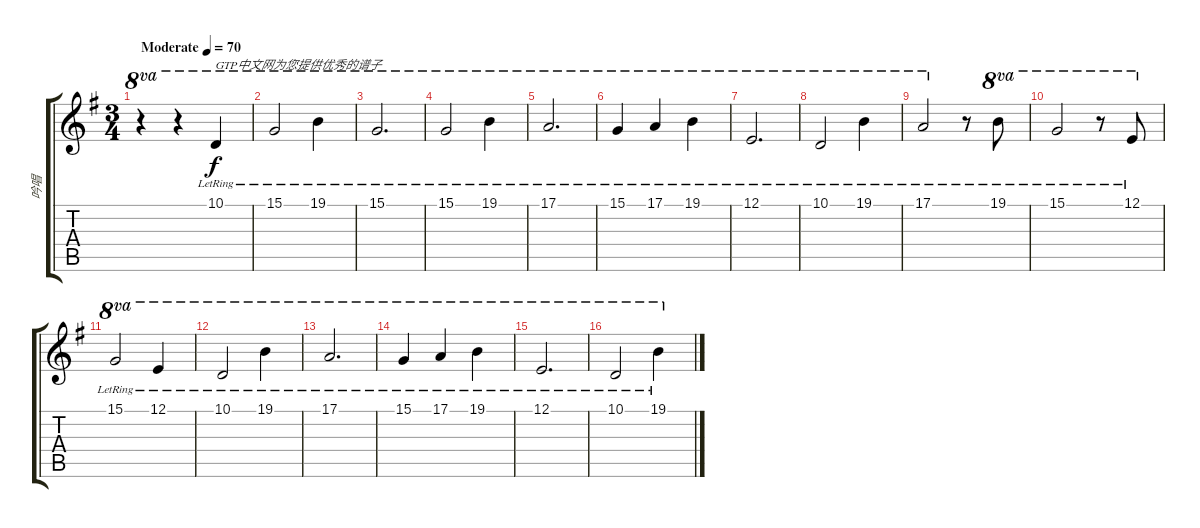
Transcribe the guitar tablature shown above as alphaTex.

\track ("吟唱" "吟唱") {instrument acousticgrandpiano}
\staff {score tabs}
\tuning (E4 B3 G3 D3 A2 E2) {hide}
\ts (3 4)
\tempo (70 "Moderate")
\clef g2
\ks g
r.4{ot 8va dy f instrument acousticgrandpiano} r.4{ot 8va} 10.1{lr}.4{ot 8va txt "GTP中文网为您提供优秀的谱子"} |
15.1{lr}.2{ot 8va} 19.1{lr}.4{ot 8va} |
15.1{lr}.2{d ot 8va} |
15.1{lr}.2{ot 8va} 19.1{lr}.4{ot 8va} |
17.1{lr}.2{d ot 8va} |
15.1{lr}.4{ot 8va} 17.1{lr}.4{ot 8va} 19.1{lr}.4{ot 8va} |
12.1{lr}.2{d ot 8va} |
10.1{lr}.2{ot 8va} 19.1{lr}.4{ot 8va} |
17.1{lr}.2{ot 8va} r.8 19.1{lr}.8{ot 8va} |
15.1{lr}.2{ot 8va} r.8{ot 8va} 12.1{lr}.8{ot 8va} |
15.1{lr}.2{ot 8va} 12.1{lr}.4{ot 8va} |
10.1{lr}.2{ot 8va} 19.1{lr}.4{ot 8va} |
17.1{lr}.2{d ot 8va} |
15.1{lr}.4{ot 8va} 17.1{lr}.4{ot 8va} 19.1{lr}.4{ot 8va} |
12.1{lr}.2{d ot 8va} |
10.1{lr}.2{ot 8va} 19.1{lr}.4{ot 8va}
